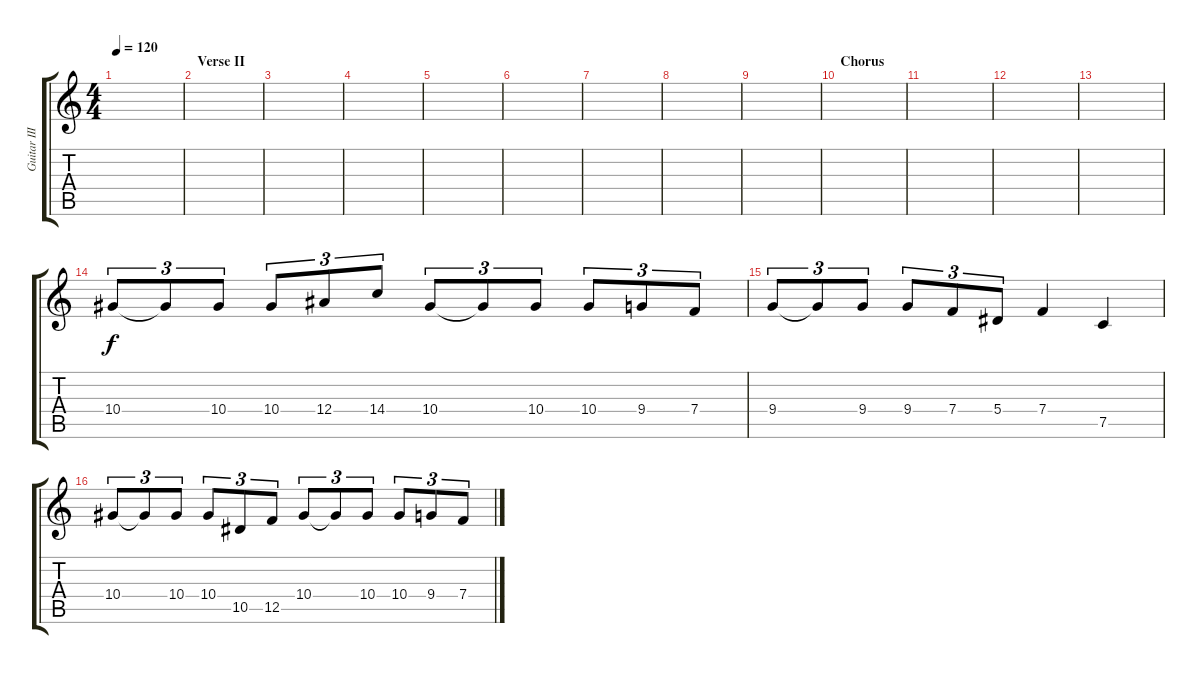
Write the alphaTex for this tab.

\track ("Guitar III / Harmonies" "Guitar III") {instrument distortionguitar}
\staff {score tabs}
\tuning (C4 G3 Eb3 Bb2 F2 C2) {hide}
\ts (4 4)
\tempo 120
\clef g2
\ks c
|
\section ("" "Verse II")
|
|
|
|
|
|
|
|
\section ("" "Chorus")
|
|
|
|
10.4.8{tu (3 2)} 10.4{t}.8{tu (3 2)} 10.4.8{tu (3 2)} 10.4.8{tu (3 2)} 12.4.8{tu (3 2)} 14.4.8{tu (3 2)} 10.4.8{tu (3 2)} 10.4{t}.8{tu (3 2)} 10.4.8{tu (3 2)} 10.4.8{tu (3 2)} 9.4.8{tu (3 2)} 7.4.8{tu (3 2)} |
9.4.8{tu (3 2)} 9.4{t}.8{tu (3 2)} 9.4.8{tu (3 2)} 9.4.8{tu (3 2)} 7.4.8{tu (3 2)} 5.4.8{tu (3 2)} 7.4.4 7.5.4 |
10.4.8{tu (3 2)} 10.4{t}.8{tu (3 2)} 10.4.8{tu (3 2)} 10.4.8{tu (3 2)} 10.5.8{tu (3 2)} 12.5.8{tu (3 2)} 10.4.8{tu (3 2)} 10.4{t}.8{tu (3 2)} 10.4.8{tu (3 2)} 10.4.8{tu (3 2)} 9.4.8{tu (3 2)} 7.4.8{tu (3 2)}
